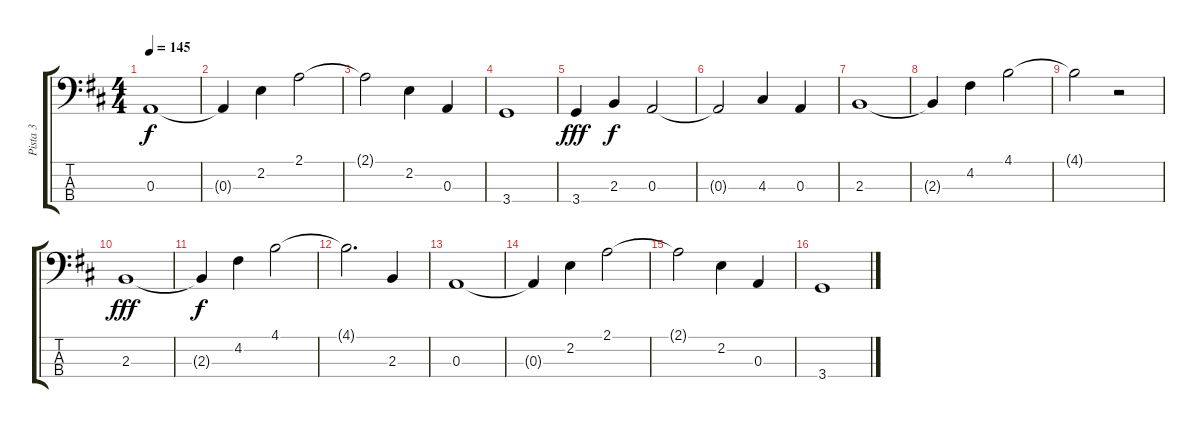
\track ("Pista 3" "Pista 3") {instrument electricbassfinger}
\staff {score tabs}
\tuning (G2 D2 A1 E1) {hide}
\ts (4 4)
\tempo 145
\clef f4
\ks d
0.3.1{dy f} |
0.3{t}.4 2.2.4 2.1.2 |
2.1{t}.2 2.2.4 0.3.4 |
3.4.1 |
3.4.4{dy fff} 2.3.4{dy f} 0.3.2 |
0.3{t}.2 4.3.4 0.3.4 |
2.3.1 |
2.3{t}.4 4.2.4 4.1.2 |
4.1{t}.2 r.2 |
2.3.1{dy fff} |
2.3{t}.4{dy f} 4.2.4 4.1.2 |
4.1{t}.2{d} 2.3.4 |
0.3.1 |
0.3{t}.4 2.2.4 2.1.2 |
2.1{t}.2 2.2.4 0.3.4 |
3.4.1
